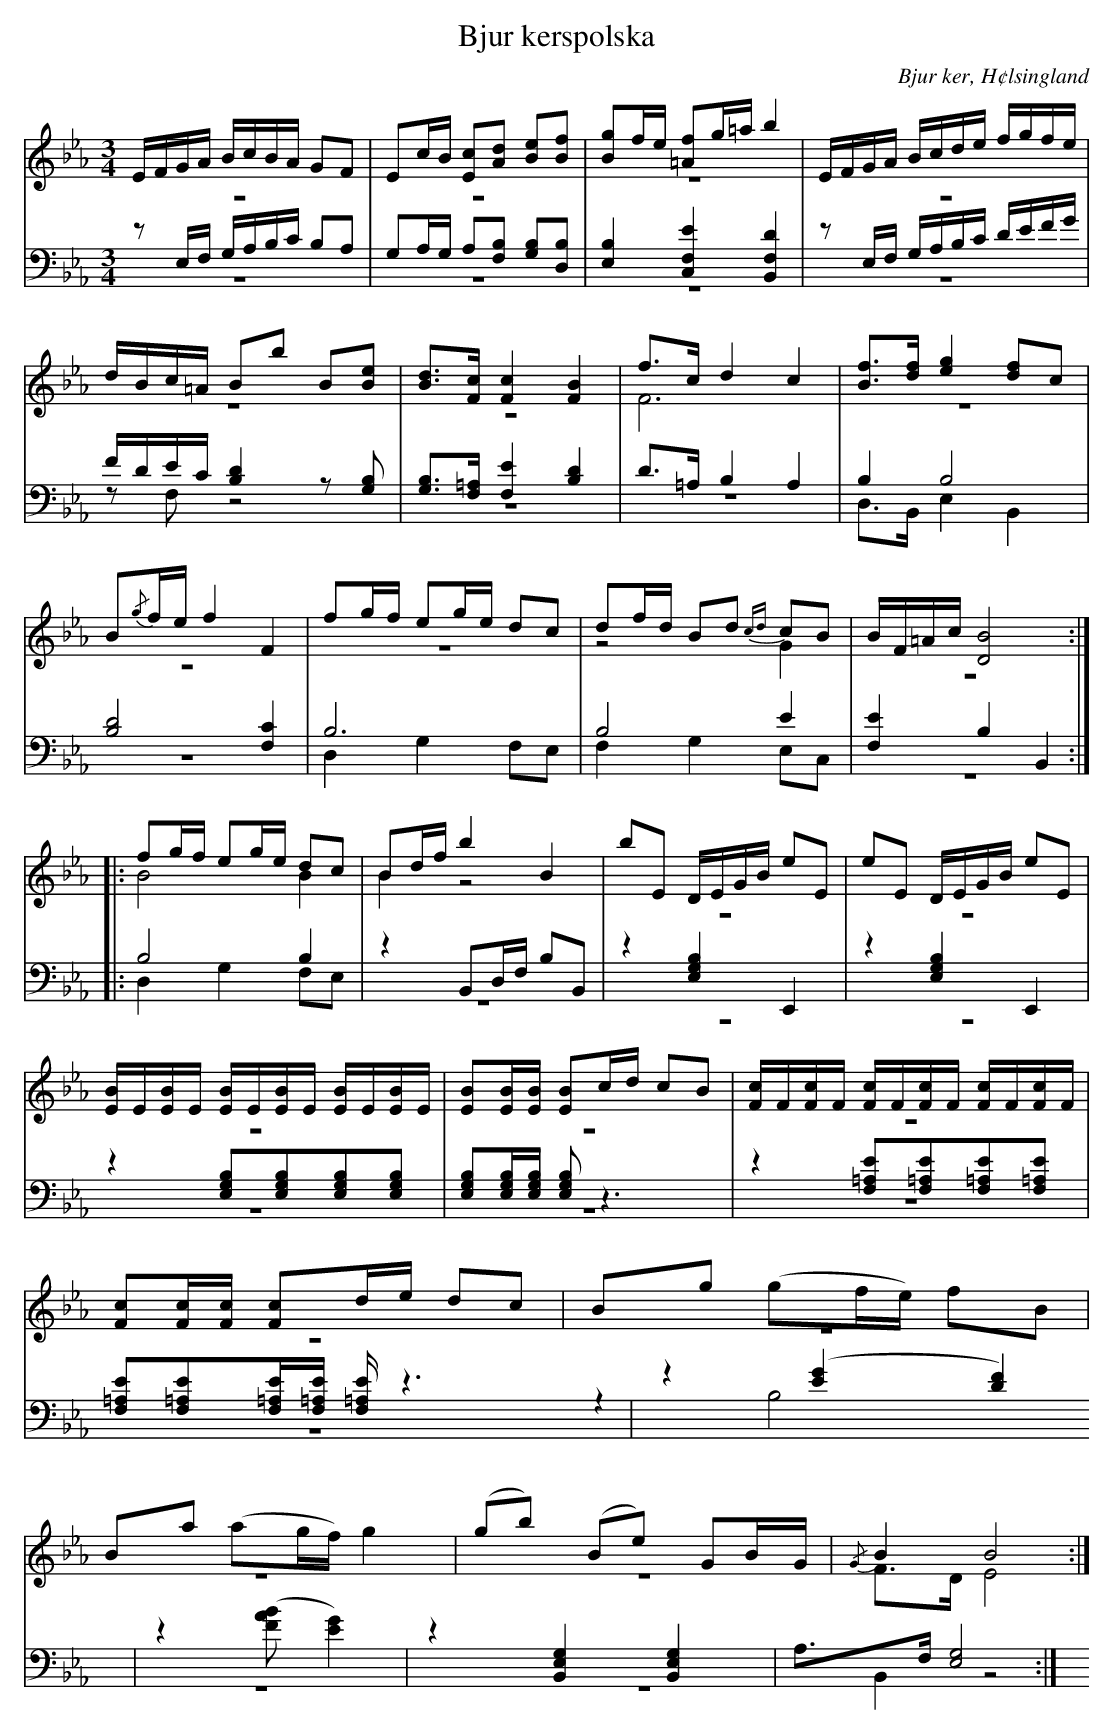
X:1
T: Bjur kerspolska
O: Bjur ker, H¢lsingland
M: 3/4
L: 1/8
K: Eb
V:1
V:2 merge
V:3
V:4 merge
V:1
E/F/G/A/ B/c/B/A/ GF|Ec/B/ [Ec][Ad] [Be][Bf]|[Bg]f/e/ [=Af]g/=a/ b2|E/F/G/A/ B/c/d/e/ f/g/f/e/|
d/B/c/=A/ Bb B[Be]|[Bd]>[Fc] [F2c2] [F2B2]|f>c d2 c2|[Bf]>[df] [e2g2] [df]c|
B{/g}f/e/ f2 F2|fg/f/ eg/e/ dc|df/d/ Bd {cd}cB|B/F/=A/c/ [D4B4]:|
|:fg/f/ eg/e/ dc|Bd/f/ b2 B2|bE D/E/G/B/ eE|eE D/E/G/B/ eE|
[E/B/]E/[E/B/]E/ [E/B/]E/[E/B/]E/ [E/B/]E/[E/B/]E/|[EB][E/B/][E/B/] [EB]c/d/ cB|[F/c/]F/[F/c/]F/ [F/c/]F/[F/c/]F/ [F/c/]F/[F/c/]F/|[Fc][F/c/][F/c/] [Fc]d/e/ dc|Bg (gf/e/) fB|Ba (ag/f/) g2|(gb) (Be) GB/G/|{/G}B2 B4:|
V:2
z6|z6|z6|z6|
z6|z6|F6|z6|
z6|z6|z4 G2|z6:|
|:B4 B2|B2 z4|z6|z6|
z6|z6|z6|z6|
z6|z6|z6|F>D E4:|
V:3 clef=bass
zE,/F,/ G,/A,/B,/C/ B,A,|G,A,/G,/ A,[F,B,] [G,B,][D,B,]|[E,2B,2] [C,2F,2E2] [B,,2F,2D2]|zE,/F,/ G,/A,/B,/C/ D/E/F/G/|
F/D/E/C/ [B,2D2]z[G,B,]|[G,B,]>[F,=A,] [F,2E2] [B,2D2]|D>=A, B,2 A,2|B,2 B,4|
[B,4D4] [F,2C2]|B,6|B,4 E2|[F,2E2] B,2 B,,2:|
|:B,4 B,2|z2 B,,D,/F,/ B,B,,|z2 [E,2G,2B,2] E,,2|z2 [E,2G,2B,2] E,,2|
z2 [E,G,B,][E,G,B,][E,G,B,][E,G,B,]|[E,G,B,][E,/G,/B,/][E,/G,/B,/] [E,G,B,] z3|z2 [F,=A,E][F,=A,E][F,=A,E][F,=A,E]|[F,=A,E][F,=A,E][F,/=A,/E/][F,/=A,/E/] [F,/=A,/E/] z3|
z2 ([E2G2] [D2F2])|z2 ([BF2A2] [E2G2])|z2 [B,,2E,2G,2] [B,,2E,2G,2]|A,>F, [E,4G,4]:|
V:4  clef=bass
z6|z6|z6|z6|
zF, z4|z6|z6|D,>B,, E,2 B,,2|
z6|D,2 G,2 F,E,|F,2 G,2 E,C,|z6:|
|:D,2 G,2 F,E,|z6|z6|z6|
z6|z6|z6|z6|
z2 B,4|z6|z6|B,,2 z4:|
